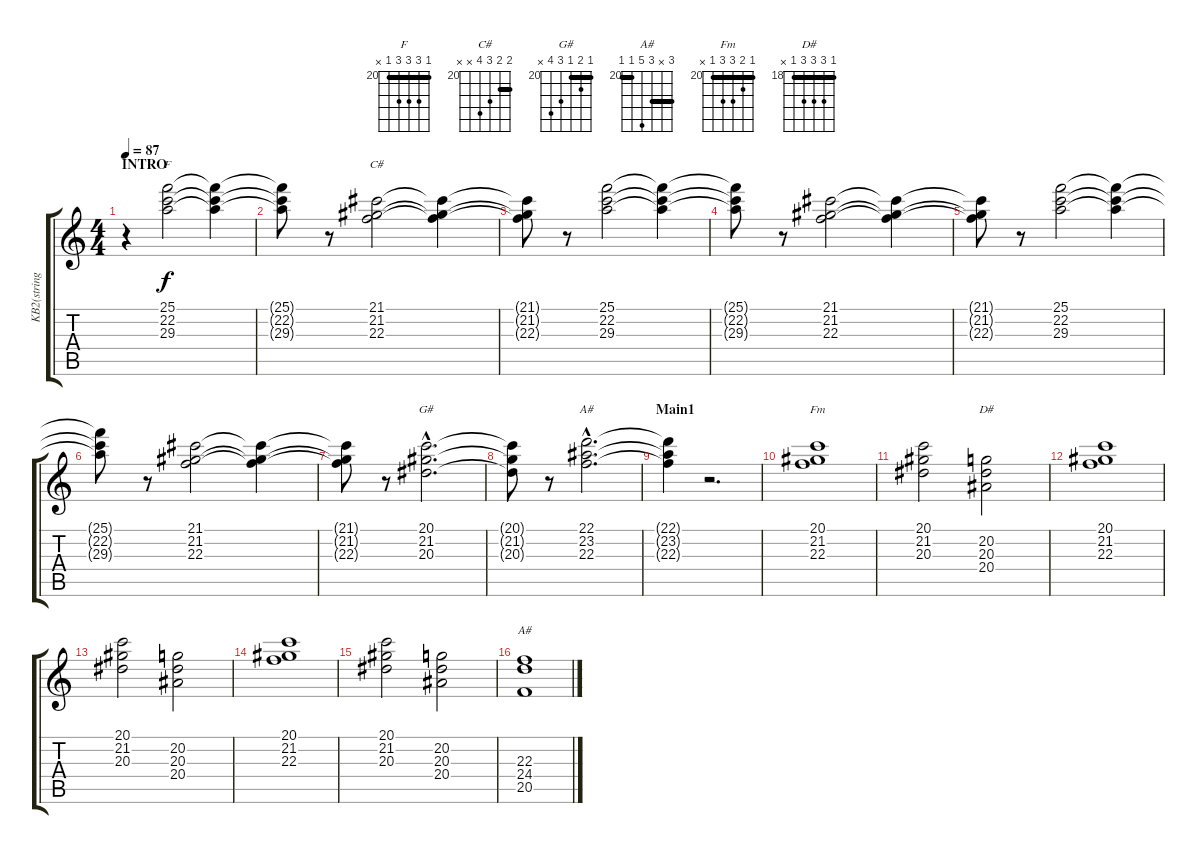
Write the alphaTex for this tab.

\track ("KB2(strings)" "KB2(string") {instrument synthstrings1}
\staff {score tabs}
\tuning (E4 B3 G3 D3 A2 D2) {hide}
\chord ("F" 20 22 22 22 20 x) {firstfret 20 barre 20}
\chord ("C#" 21 21 22 23 x x) {firstfret 20 barre 21}
\chord ("G#" 20 21 20 22 23 x) {firstfret 20 barre 20}
\chord ("A#" 22 23 22 20 x x) {firstfret 20 barre 22}
\chord ("Fm" 20 21 22 22 20 x) {firstfret 20 barre 20}
\chord ("D#" 18 20 20 20 18 x) {firstfret 18 barre 18}
\chord ("A#" 22 x 22 24 20 20) {firstfret 20 barre (20 22)}
\ts (4 4)
\section ("" "INTRO")
\tempo 87
\clef g2
\ks c
r.4{dy f instrument synthstrings1} (25.1 22.2 29.3).2{ch "F"} (25.1{t} 22.2{t} 29.3{t}).4 |
(25.1{t} 22.2{t} 29.3{t}).8 r.8 (21.1 21.2 22.3).2{ch "C#"} (21.1{t} 21.2{t} 22.3{t}).4 |
(21.1{t} 21.2{t} 22.3{t}).8 r.8 (25.1 22.2 29.3).2 (25.1{t} 22.2{t} 29.3{t}).4 |
(25.1{t} 22.2{t} 29.3{t}).8 r.8 (21.1 21.2 22.3).2 (21.1{t} 21.2{t} 22.3{t}).4 |
(21.1{t} 21.2{t} 22.3{t}).8 r.8 (25.1 22.2 29.3).2 (25.1{t} 22.2{t} 29.3{t}).4 |
(25.1{t} 22.2{t} 29.3{t}).8 r.8 (21.1 21.2 22.3).2 (21.1{t} 21.2{t} 22.3{t}).4 |
(21.1{t} 21.2{t} 22.3{t}).8 r.8 (20.1{hac} 21.2{hac} 20.3{hac}).2{d ch "G#"} |
(20.1{t} 21.2{t} 20.3{t}).8 r.8 (22.1{hac} 23.2{hac} 22.3{hac}).2{d ch "A#"} |
\section ("" "Main1")
(22.1{t} 23.2{t} 22.3{t}).4 r.2{d} |
(20.1 21.2 22.3).1{ch "Fm"} |
(20.1 21.2 20.3).2 (20.2 20.3 20.4).2{ch "D#"} |
(20.1 21.2 22.3).1 |
(20.1 21.2 20.3).2 (20.2 20.3 20.4).2 |
(20.1 21.2 22.3).1 |
(20.1 21.2 20.3).2 (20.2 20.3 20.4).2 |
(22.3 24.4 20.5).1{ch "A#"}
